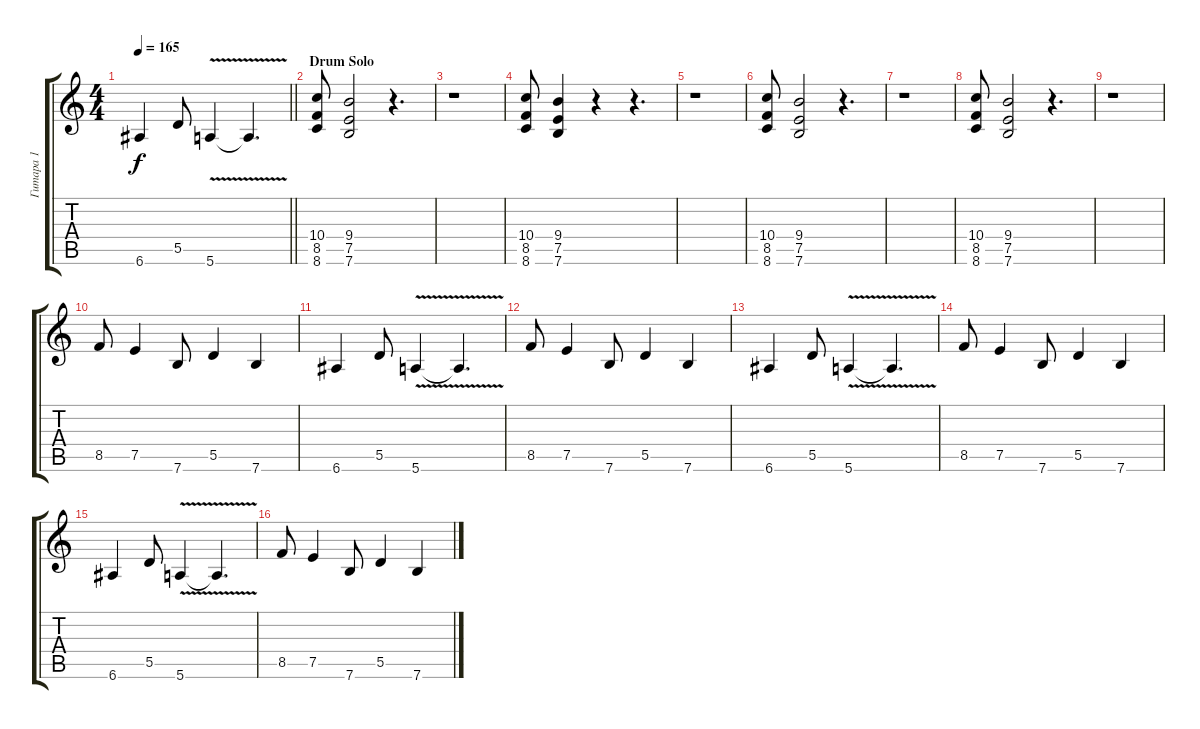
\track ("Гитара 1" "Гитара 1") {instrument distortionguitar}
\staff {score tabs}
\tuning (E4 B3 G3 D3 A2 E2) {hide}
\ts (4 4)
\tempo 165
\clef g2
\barLineRight lightlight
\ks c
6.6.4{dy f} 5.5.8 5.6{v}.4 5.6{t}.4{d} |
\section ("" "Drum Solo")
(10.4 8.5 8.6).8 (9.4 7.5 7.6).2 r.4{d} |
r.1 |
(10.4 8.5 8.6).8 (9.4 7.5 7.6).4 r.4 r.4{d} |
r.1 |
(10.4 8.5 8.6).8 (9.4 7.5 7.6).2 r.4{d} |
r.1 |
(10.4 8.5 8.6).8 (9.4 7.5 7.6).2 r.4{d} |
r.1 |
8.5.8 7.5.4 7.6.8 5.5.4 7.6.4 |
6.6.4 5.5.8 5.6{v}.4 5.6{t}.4{d} |
8.5.8 7.5.4 7.6.8 5.5.4 7.6.4 |
6.6.4 5.5.8 5.6{v}.4 5.6{t}.4{d} |
8.5.8 7.5.4 7.6.8 5.5.4 7.6.4 |
6.6.4 5.5.8 5.6{v}.4 5.6{t}.4{d} |
8.5.8 7.5.4 7.6.8 5.5.4 7.6.4
